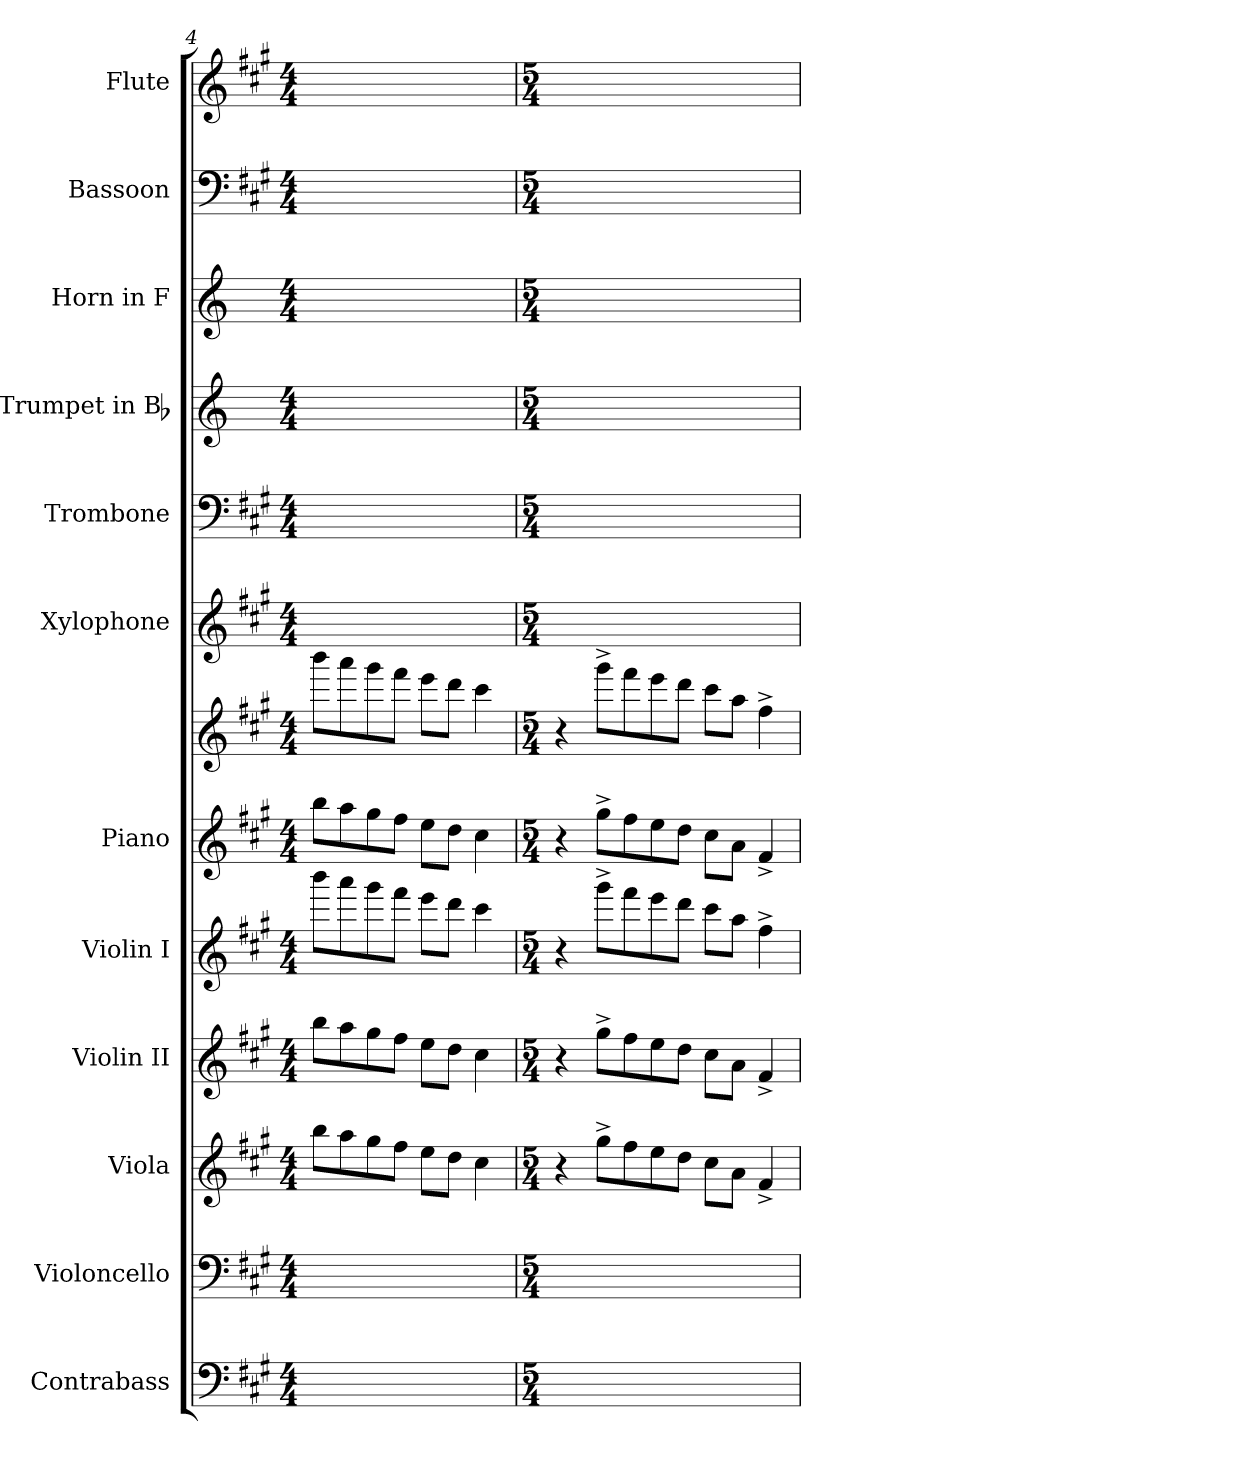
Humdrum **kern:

**kern	**kern	**kern	**kern	**kern	**kern	**kern	**kern	**kern	**kern	**kern	**kern	**kern
*part12	*part11	*part10	*part9	*part8	*part7	*part7	*part6	*part5	*part4	*part3	*part2	*part1
*staff13	*staff12	*staff11	*staff10	*staff9	*staff8	*staff7	*staff6	*staff5	*staff4	*staff3	*staff2	*staff1
*I"Contrabass	*I"Violoncello	*I"Viola	*I"Violin II	*I"Violin I	*I"Piano	*	*I"Xylophone	*I"Trombone	*I"Trumpet in Bb	*I"Horn in F	*I"Bassoon	*I"Flute
*I'Cb.	*I'Vc.	*I'Vla.	*I'Vln. II	*I'Vln. I	*I'Pno.	*	*I'Xyl.	*I'Tbn.	*I'Tpt.	*I'Hn.	*I'Bsn.	*I'Fl.
*clefF4	*clefF4	*clefG2	*clefG2	*clefG2	*clefG2	*clefG2	*clefG2	*clefF4	*clefG2	*clefG2	*clefF4	*clefG2
*	*	*	*	*	*	*	*	*	*ITrd1c2	*ITrd4c7	*	*
*k[f#c#g#]	*k[f#c#g#]	*k[f#c#g#]	*k[f#c#g#]	*k[f#c#g#]	*k[f#c#g#]	*k[f#c#g#]	*k[f#c#g#]	*k[f#c#g#]	*k[b-e-]	*k[b-]	*k[f#c#g#]	*k[f#c#g#]
*A:	*A:	*A:	*A:	*A:	*A:	*A:	*A:	*A:	*B-:	*F:	*A:	*A:
*M4/4	*M4/4	*M4/4	*M4/4	*M4/4	*M4/4	*M4/4	*M4/4	*M4/4	*M4/4	*M4/4	*M4/4	*M4/4
=4	=4	=4	=4	=4	=4	=4	=4	=4	=4	=4	=4	=4
4ryy	4ryy	8bbL	8bbL	8bbbL	8bbL	8bbbL	1ryy	4ryy	4ryy	4ryy	4ryy	4ryy
.	.	8aa	8aa	8aaa	8aa	8aaa	.	.	.	.	.	.
2.ryy	2.ryy	8gg#	8gg#	8ggg#	8gg#	8ggg#	.	2.ryy	2.ryy	2.ryy	2.ryy	2.ryy
.	.	8ff#J	8ff#J	8fff#J	8ff#J	8fff#J	.	.	.	.	.	.
.	.	8eeL	8eeL	8eeeL	8eeL	8eeeL	.	.	.	.	.	.
.	.	8ddJ	8ddJ	8dddJ	8ddJ	8dddJ	.	.	.	.	.	.
.	.	4cc#	4cc#	4ccc#	4cc#	4ccc#	.	.	.	.	.	.
=5	=5	=5	=5	=5	=5	=5	=5	=5	=5	=5	=5	=5
*M5/4	*M5/4	*M5/4	*M5/4	*M5/4	*M5/4	*M5/4	*M5/4	*M5/4	*M5/4	*M5/4	*M5/4	*M5/4
2.ryy	2.ryy	4r	4r	4r	4r	4r	4%5ryy	2.ryy	2.ryy	2.ryy	2.ryy	2.ryy
.	.	8gg#^L	8gg#^L	8ggg#^L	8gg#^L	8ggg#^L	.	.	.	.	.	.
.	.	8ff#	8ff#	8fff#	8ff#	8fff#	.	.	.	.	.	.
.	.	8ee	8ee	8eee	8ee	8eee	.	.	.	.	.	.
.	.	8ddJ	8ddJ	8dddJ	8ddJ	8dddJ	.	.	.	.	.	.
2ryy	2ryy	8cc#L	8cc#L	8ccc#L	8cc#L	8ccc#L	.	2ryy	2ryy	2ryy	2ryy	2ryy
.	.	8aJ	8aJ	8aaJ	8aJ	8aaJ	.	.	.	.	.	.
.	.	4f#^	4f#^	4ff#^	4f#^	4ff#^	.	.	.	.	.	.
=	=	=	=	=	=	=	=	=	=	=	=	=
*-	*-	*-	*-	*-	*-	*-	*-	*-	*-	*-	*-	*-
